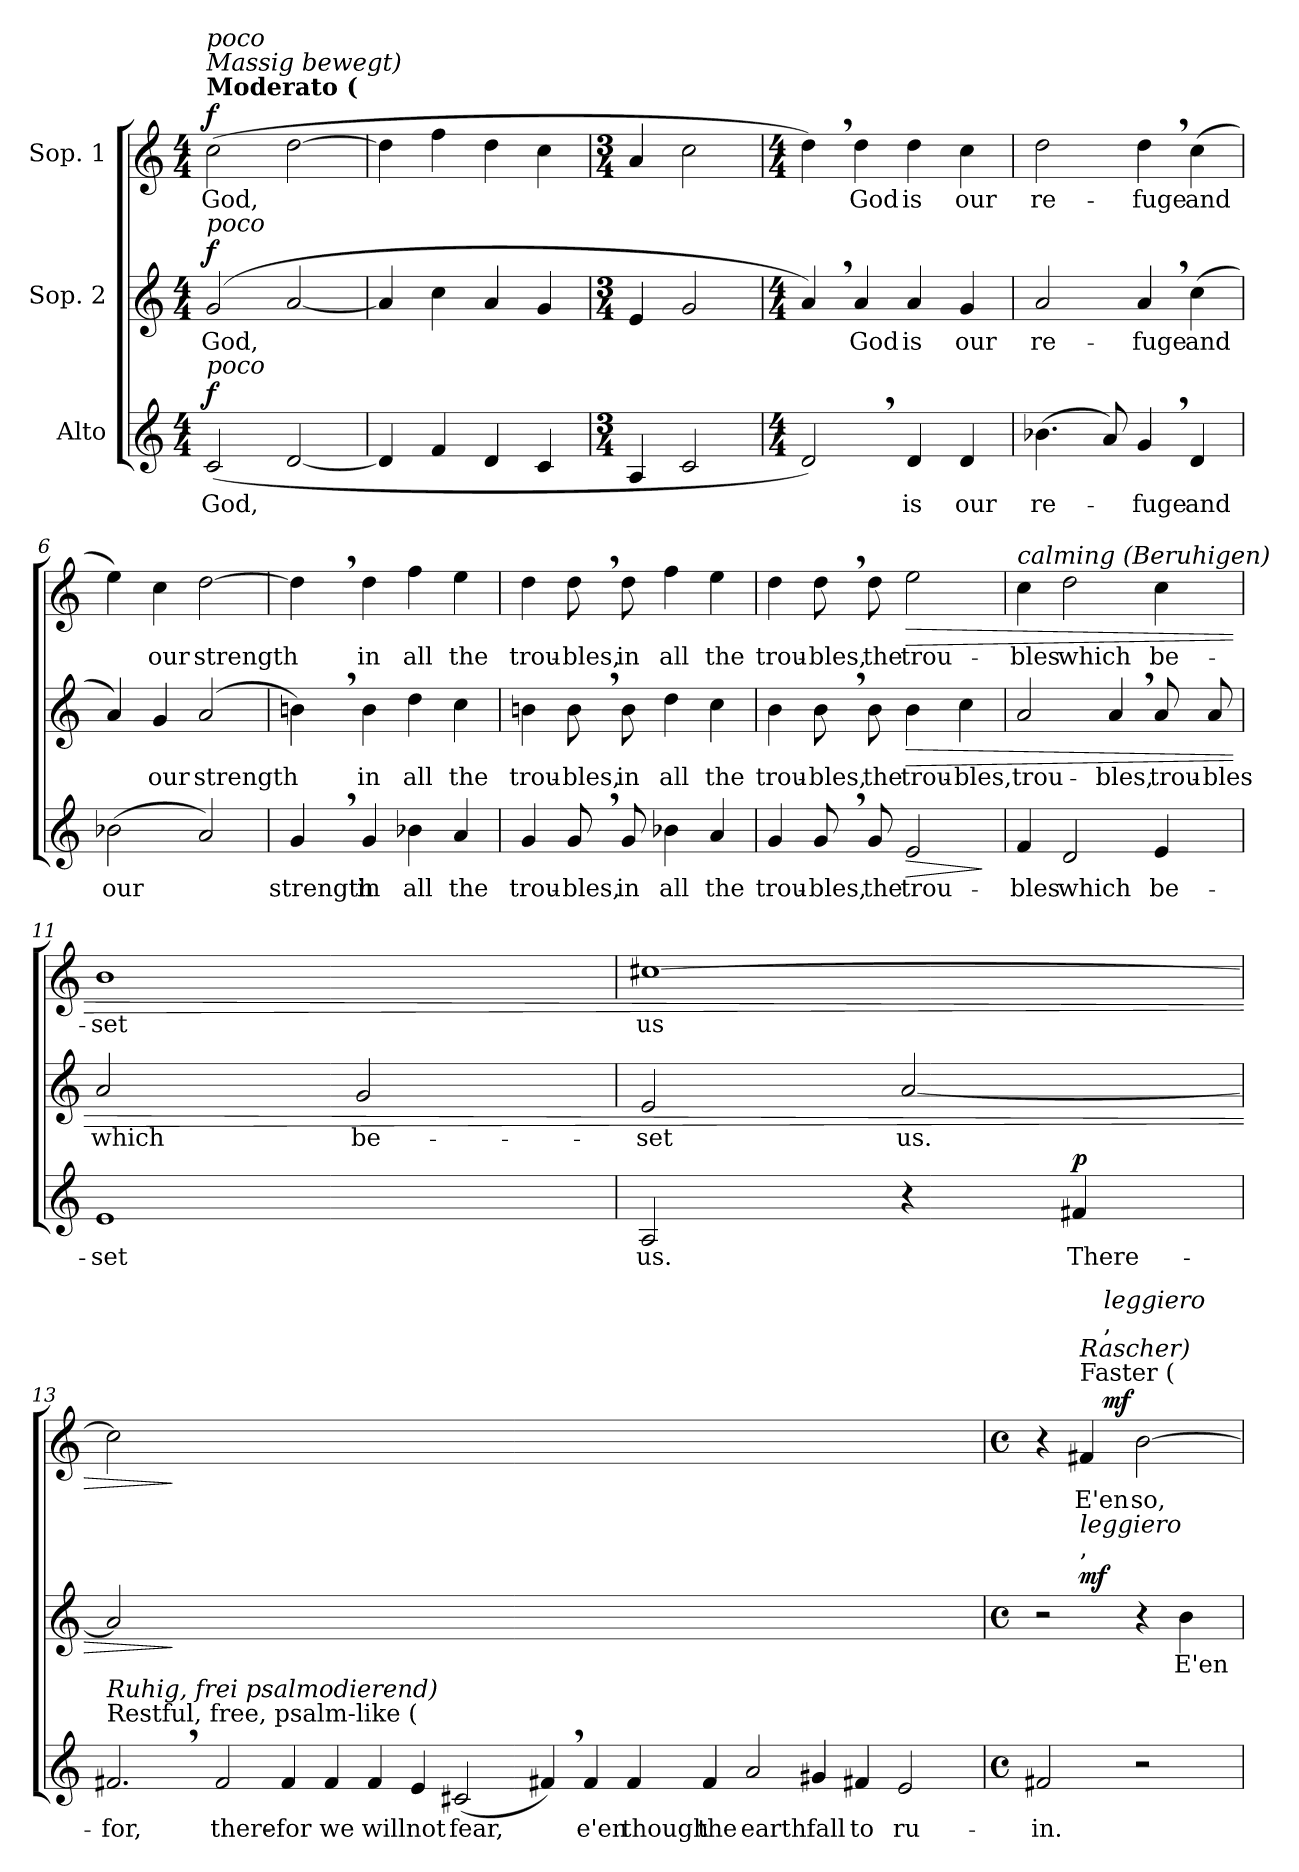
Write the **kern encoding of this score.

**kern	**text	**dynam	**kern	**text	**dynam	**kern	**text	**dynam
*part3	*part3	*part3	*part2	*part2	*part2	*part1	*part1	*part1
*staff3	*staff3	*staff3	*staff2	*staff2	*staff2	*staff1	*staff1	*staff1
*I"Alto	*	*	*I"Sop. 2	*	*	*I"Sop. 1	*	*
*clefG2	*	*	*clefG2	*	*	*clefG2	*	*
*k[]	*	*	*k[]	*	*	*k[]	*	*
*C:	*	*	*C:	*	*	*C:	*	*
*M4/4	*	*	*M4/4	*	*	*M4/4	*	*
=1	=1	=1	=1	=1	=1	=1	=1	=1
!	!	!	!	!	!	!LO:TX:a:B:t=Moderato (	!	!
!	!	!	!	!	!	!LO:TX:a:i:t=Massig bewegt)	!	!
!	!	!	!	!	!	!LO:TX:a:i:t=poco	!	!
!	!	!	!LO:TX:a:i:t=poco	!	!	!	!	!
!LO:TX:a:i:t=poco	!	!	!	!	!	!	!	!
!	!LO:LY:b	!LO:DY:a	!	!LO:LY:b	!LO:DY:a	!	!LO:LY:b	!LO:DY:a
(<2c/	God,	f	(2g/	God,	f	(>2cc\	God,	f
[2d/	.	.	[2a/	.	.	[2dd\	.	.
=2	=2	=2	=2	=2	=2	=2	=2	=2
4d/]	.	.	4a/]	.	.	4dd\]	.	.
4f/	.	.	4cc\	.	.	4ff\	.	.
4d/	.	.	4a/	.	.	4dd\	.	.
4c/	.	.	4g/	.	.	4cc\	.	.
=3	=3	=3	=3	=3	=3	=3	=3	=3
*M3/4	*	*	*M3/4	*	*	*M3/4	*	*
4A/	.	.	4e/	.	.	4a/	.	.
2c/	.	.	2g/	.	.	2cc\	.	.
=4	=4	=4	=4	=4	=4	=4	=4	=4
*M4/4	*	*	*M4/4	*	*	*M4/4	*	*
2d,>/)	.	.	4a,>/)	.	.	4dd,>\)	.	.
!	!	!	!	!LO:LY:b	!	!	!LO:LY:b	!
.	.	.	4a/	God	.	4dd\	God	.
!	!LO:LY:b	!	!	!LO:LY:b	!	!	!LO:LY:b	!
4d/	is	.	4a/	is	.	4dd\	is	.
!	!LO:LY:b	!	!	!LO:LY:b	!	!	!LO:LY:b	!
4d/	our	.	4g/	our	.	4cc\	our	.
!!LO:LB:g=z
=5	=5	=5	=5	=5	=5	=5	=5	=5
!	!LO:LY:b	!	!	!LO:LY:b	!	!	!LO:LY:b	!
(>4.b-X\	re-	.	2a/	re-	.	2dd\	re-	.
8a/)	.	.	.	.	.	.	.	.
!	!LO:LY:b	!	!	!LO:LY:b	!	!	!LO:LY:b	!
4g,>/	-fuge	.	4a,>/	-fuge	.	4dd,>\	-fuge	.
!	!LO:LY:b	!	!	!LO:LY:b	!	!	!LO:LY:b	!
4d/	and	.	(>4cc\	and	.	(>4cc\	and	.
=6	=6	=6	=6	=6	=6	=6	=6	=6
!	!LO:LY:b	!	!	!	!	!	!	!
(>2b-X\	our	.	4a/)	.	.	4ee\)	.	.
!	!	!	!	!LO:LY:b	!	!	!LO:LY:b	!
.	.	.	4g/	our	.	4cc\	our	.
!	!	!	!	!LO:LY:b	!	!	!LO:LY:b	!
2a/)	.	.	(2a/	strength	.	[2dd\	strength	.
=7	=7	=7	=7	=7	=7	=7	=7	=7
!	!LO:LY:b	!	!	!	!	!	!	!
4g,>/	strength	.	4bn,>\)	.	.	4dd,>\]	.	.
!	!LO:LY:b	!	!	!LO:LY:b	!	!	!LO:LY:b	!
4g/	in	.	4b\	in	.	4dd\	in	.
!	!LO:LY:b	!	!	!LO:LY:b	!	!	!LO:LY:b	!
4b-X\	all	.	4dd\	all	.	4ff\	all	.
!	!LO:LY:b	!	!	!LO:LY:b	!	!	!LO:LY:b	!
4a/	the	.	4cc\	the	.	4ee\	the	.
=8	=8	=8	=8	=8	=8	=8	=8	=8
!	!LO:LY:b	!	!	!LO:LY:b	!	!	!LO:LY:b	!
4g/	trou-	.	4bn\	trou-	.	4dd\	trou-	.
!	!LO:LY:b	!	!	!LO:LY:b	!	!	!LO:LY:b	!
8g,>/	-bles,	.	8b,>\	-bles,	.	8dd,>\	-bles,	.
!	!LO:LY:b	!	!	!LO:LY:b	!	!	!LO:LY:b	!
8g/	in	.	8b\	in	.	8dd\	in	.
!	!LO:LY:b	!	!	!LO:LY:b	!	!	!LO:LY:b	!
4b-X\	all	.	4dd\	all	.	4ff\	all	.
!	!LO:LY:b	!	!	!LO:LY:b	!	!	!LO:LY:b	!
4a/	the	.	4cc\	the	.	4ee\	the	.
!!LO:LB:g=z
=9	=9	=9	=9	=9	=9	=9	=9	=9
!	!LO:LY:b	!	!	!LO:LY:b	!	!	!LO:LY:b	!
4g/	trou-	.	4b\	trou-	.	4dd\	trou-	.
!	!LO:LY:b	!	!	!LO:LY:b	!	!	!LO:LY:b	!
8g,>/	-bles,	.	8b,>\	-bles,	.	8dd,>\	-bles,	.
!	!LO:LY:b	!	!	!LO:LY:b	!	!	!LO:LY:b	!
8g/	the	.	8b\	the	.	8dd\	the	.
!	!LO:LY:b	!LO:HP:b	!	!LO:LY:b	!LO:HP:b	!	!LO:LY:b	!LO:HP:b
2e/	trou-	>	4b\	trou-	>	2ee\	trou-	>
!	!	!	!	!LO:LY:b	!	!	!	!
.	.	.	4cc\	-bles,	.	.	.	.
.	.	]	.	.	.	.	.	.
=10	=10	=10	=10	=10	=10	=10	=10	=10
!	!	!	!	!	!	!LO:TX:a:i:t=calming (Beruhigen)	!	!
!	!LO:LY:b	!	!	!LO:LY:b	!	!	!LO:LY:b	!
4f/	-bles	.	2a/	trou-	.	4cc\	-bles	.
!	!LO:LY:b	!	!	!	!	!	!LO:LY:b	!
2d/	which	.	.	.	.	2dd\	which	.
!	!	!	!	!LO:LY:b	!	!	!	!
.	.	.	4a,>/	-bles,	.	.	.	.
!	!LO:LY:b	!	!	!LO:LY:b	!	!	!LO:LY:b	!
4e/	be-	.	8a/	trou-	.	4cc\	be-	.
!	!	!	!	!LO:LY:b	!	!	!	!
.	.	.	8a/	-bles	.	.	.	.
=11	=11	=11	=11	=11	=11	=11	=11	=11
!	!LO:LY:b	!	!	!LO:LY:b	!	!	!LO:LY:b	!
1e	-set	.	2a/	which	.	1b	-set	.
!	!	!	!	!LO:LY:b	!	!	!	!
.	.	.	2g/	be-	.	.	.	.
=12	=12	=12	=12	=12	=12	=12	=12	=12
!	!LO:LY:b	!	!	!LO:LY:b	!	!	!LO:LY:b	!
2AZ/	us.	.	2e/	-set	.	[1cc#X	us	.
!	!	!	!	!LO:LY:b	!	!	!	!
4r	.	.	[2a/	us.	.	.	.	.
!	!LO:LY:b	!LO:DY:a	!	!	!	!	!	!
4f#X/	There-	p	.	.	.	.	.	.
!!LO:PB:g=z
=13	=13	=13	=13	=13	=13	=13	=13	=13
!LO:TX:a:t=Restful, free, psalm-like (	!	!	!	!	!	!	!	!
!LO:TX:a:i:t=Ruhig, frei psalmodierend)	!	!	!	!	!	!	!	!
!	!LO:LY:b	!	!	!	!	!	!	!
2.f#X,>/	-for,	.	2aZ/]	.	.	2cc#Z\]	.	.
.	.	.	0ryy	.	]	0ryy	.	]
!	!LO:LY:b	!	!	!	!	!	!	!
2f#/	there-	.	.	.	.	.	.	.
!	!LO:LY:b	!	!	!	!	!	!	!
4f#/	-for	.	.	.	.	.	.	.
!	!LO:LY:b	!	!	!	!	!	!	!
4f#/	we	.	.	.	.	.	.	.
!	!LO:LY:b	!	!	!	!	!	!	!
4f#/	will	.	.	.	.	.	.	.
!	!LO:LY:b	!	!	!	!	!	!	!
4e/	not	.	.	.	.	.	.	.
!	!LO:LY:b	!	!	!	!	!	!	!
(<2c#X/	fear,	.	.	.	.	.	.	.
.	.	.	0ryy	.	.	0ryy	.	.
4f#X,>/)	.	.	.	.	.	.	.	.
!	!LO:LY:b	!	!	!	!	!	!	!
4f#/	e'en	.	.	.	.	.	.	.
!	!LO:LY:b	!	!	!	!	!	!	!
4f#/	though	.	.	.	.	.	.	.
!	!LO:LY:b	!	!	!	!	!	!	!
4f#/	the	.	.	.	.	.	.	.
!	!LO:LY:b	!	!	!	!	!	!	!
2a/	earth	.	.	.	.	.	.	.
!	!LO:LY:b	!	!	!	!	!	!	!
4g#X/	fall	.	.	.	.	.	.	.
!	!LO:LY:b	!	!	!	!	!	!	!
4f#X/	to	.	2ryy	.	.	2ryy	.	.
!	!LO:LY:b	!	!	!	!	!	!	!
2e/	ru-	.	.	.	.	.	.	.
.	.	.	4ryy	.	.	4ryy	.	.
!!LO:LB:g=z
=14	=14	=14	=14	=14	=14	=14	=14	=14
*M4/4	*	*	*M4/4	*	*	*M4/4	*	*
*met(c)	*	*	*met(c)	*	*	*met(c)	*	*
!	!LO:LY:b	!	!	!	!	!	!	!
*	*	*	*^	*	*	*^	*	*
2f#X/	-in.	.	2r	4ryy	.	.	4r	4ryy	.	.
!	!	!	!	!	!	!	!LO:TX:a:t=Faster (	!	!	!
!	!	!	!	!	!	!	!LO:TX:a:i:t=Rascher)	!	!	!
!	!	!	!	!LO:TX:a:t=,	!	!	!	!	!	!
!	!	!	!	!LO:TX:a:i:t=leggiero	!	!	!	!	!	!
!	!	!	!	!	!	!LO:DY:a	!	!	!LO:LY:b	!
.	.	.	.	2.ryy	.	mf	4f#X/	16.ryy	E'en	.
!	!	!	!	!	!	!	!	!LO:TX:a:t=,	!	!
!	!	!	!	!	!	!	!	!LO:TX:a:i:t=leggiero	!	!
!	!	!	!	!	!	!	!	!	!	!LO:DY:a
.	.	.	.	.	.	.	.	2ryy	.	mf
!	!	!	!	!	!	!	!	!	!LO:LY:b	!
2r	.	.	4r	.	.	.	[2b\	.	so,	.
!	!	!	!	!	!LO:LY:b	!	!	!	!	!
.	.	.	4b\	.	E'en	.	.	.	.	.
.	.	.	.	.	.	.	.	8ryy	.	.
.	.	.	.	.	.	.	.	32ryy	.	.
*	*	*	*v	*v	*	*	*	*	*	*
*	*	*	*	*	*	*v	*v	*	*
=	=	=	=	=	=	=	=	=
*-	*-	*-	*-	*-	*-	*-	*-	*-
